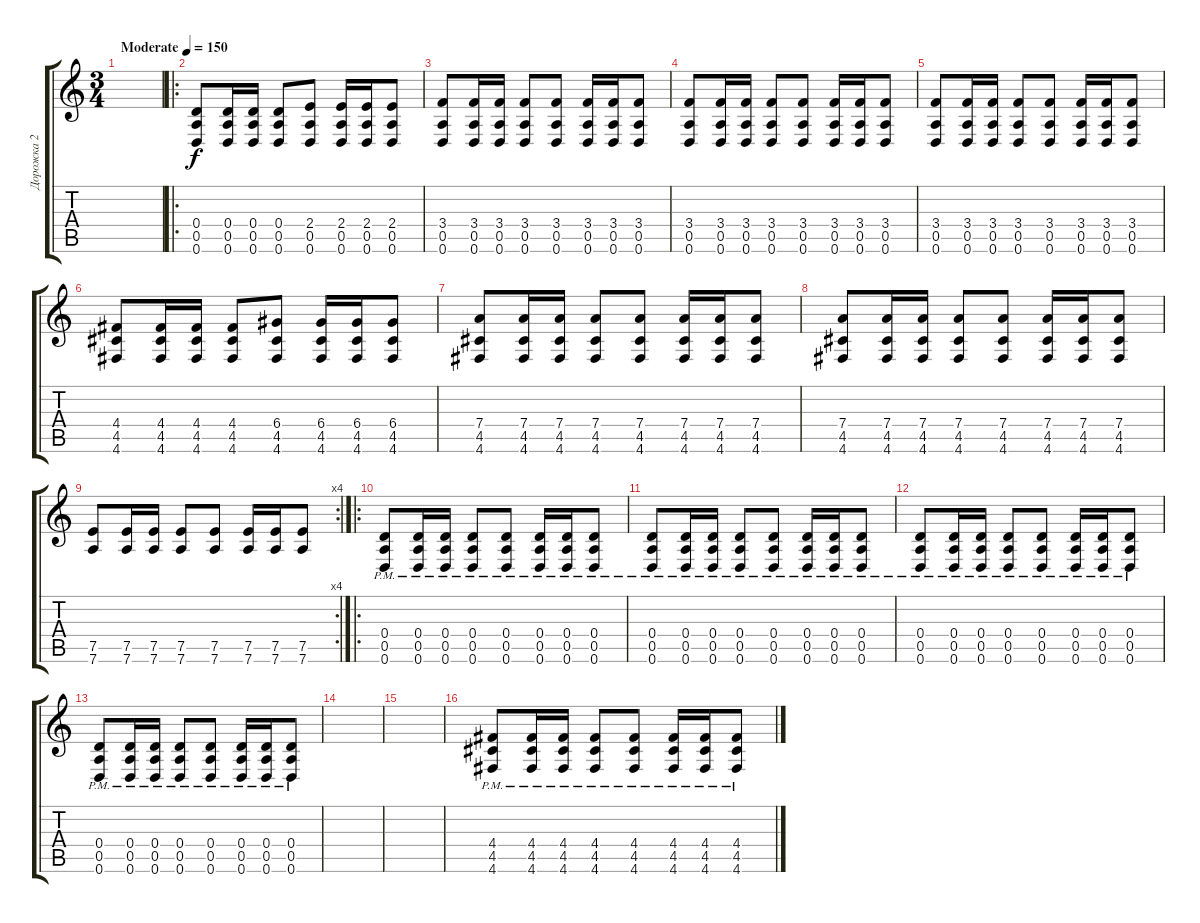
\track ("Дорожка 2" "Дорожка 2") {instrument distortionguitar}
\staff {score tabs}
\tuning (E4 B3 G3 D3 A2 D2) {hide}
\ts (3 4)
\tempo (150 "Moderate")
\clef g2
\ks c
|
\ro
(0.4 0.5 0.6).8 (0.4 0.5 0.6).16 (0.4 0.5 0.6).16 (0.4 0.5 0.6).8 (2.4 0.5 0.6).8 (2.4 0.5 0.6).16 (2.4 0.5 0.6).16 (2.4 0.5 0.6).8 |
(3.4 0.5 0.6).8 (3.4 0.5 0.6).16 (3.4 0.5 0.6).16 (3.4 0.5 0.6).8 (3.4 0.5 0.6).8 (3.4 0.5 0.6).16 (3.4 0.5 0.6).16 (3.4 0.5 0.6).8 |
(3.4 0.5 0.6).8 (3.4 0.5 0.6).16 (3.4 0.5 0.6).16 (3.4 0.5 0.6).8 (3.4 0.5 0.6).8 (3.4 0.5 0.6).16 (3.4 0.5 0.6).16 (3.4 0.5 0.6).8 |
(3.4 0.5 0.6).8 (3.4 0.5 0.6).16 (3.4 0.5 0.6).16 (3.4 0.5 0.6).8 (3.4 0.5 0.6).8 (3.4 0.5 0.6).16 (3.4 0.5 0.6).16 (3.4 0.5 0.6).8 |
(4.4 4.5 4.6).8 (4.4 4.5 4.6).16 (4.4 4.5 4.6).16 (4.4 4.5 4.6).8 (6.4 4.5 4.6).8 (6.4 4.5 4.6).16 (6.4 4.5 4.6).16 (6.4 4.5 4.6).8 |
(7.4 4.5 4.6).8 (7.4 4.5 4.6).16 (7.4 4.5 4.6).16 (7.4 4.5 4.6).8 (7.4 4.5 4.6).8 (7.4 4.5 4.6).16 (7.4 4.5 4.6).16 (7.4 4.5 4.6).8 |
(7.4 4.5 4.6).8 (7.4 4.5 4.6).16 (7.4 4.5 4.6).16 (7.4 4.5 4.6).8 (7.4 4.5 4.6).8 (7.4 4.5 4.6).16 (7.4 4.5 4.6).16 (7.4 4.5 4.6).8 |
\rc 4
(7.5 7.6).8 (7.5 7.6).16 (7.5 7.6).16 (7.5 7.6).8 (7.5 7.6).8 (7.5 7.6).16 (7.5 7.6).16 (7.5 7.6).8 |
\ro
(0.4{pm} 0.5{pm} 0.6{pm}).8 (0.4{pm} 0.5{pm} 0.6{pm}).16 (0.4{pm} 0.5{pm} 0.6{pm}).16 (0.4{pm} 0.5{pm} 0.6{pm}).8 (0.4{pm} 0.5{pm} 0.6{pm}).8 (0.4{pm} 0.5{pm} 0.6{pm}).16 (0.4{pm} 0.5{pm} 0.6{pm}).16 (0.4{pm} 0.5{pm} 0.6{pm}).8 |
(0.4{pm} 0.5{pm} 0.6{pm}).8 (0.4{pm} 0.5{pm} 0.6{pm}).16 (0.4{pm} 0.5{pm} 0.6{pm}).16 (0.4{pm} 0.5{pm} 0.6{pm}).8 (0.4{pm} 0.5{pm} 0.6{pm}).8 (0.4{pm} 0.5{pm} 0.6{pm}).16 (0.4{pm} 0.5{pm} 0.6{pm}).16 (0.4{pm} 0.5{pm} 0.6{pm}).8 |
(0.4{pm} 0.5{pm} 0.6{pm}).8 (0.4{pm} 0.5{pm} 0.6{pm}).16 (0.4{pm} 0.5{pm} 0.6{pm}).16 (0.4{pm} 0.5{pm} 0.6{pm}).8 (0.4{pm} 0.5{pm} 0.6{pm}).8 (0.4{pm} 0.5{pm} 0.6{pm}).16 (0.4{pm} 0.5{pm} 0.6{pm}).16 (0.4{pm} 0.5{pm} 0.6{pm}).8 |
(0.4{pm} 0.5{pm} 0.6{pm}).8 (0.4{pm} 0.5{pm} 0.6{pm}).16 (0.4{pm} 0.5{pm} 0.6{pm}).16 (0.4{pm} 0.5{pm} 0.6{pm}).8 (0.4{pm} 0.5{pm} 0.6{pm}).8 (0.4{pm} 0.5{pm} 0.6{pm}).16 (0.4{pm} 0.5{pm} 0.6{pm}).16 (0.4{pm} 0.5{pm} 0.6{pm}).8 |
|
|
(4.4{pm} 4.5{pm} 4.6{pm}).8 (4.4{pm} 4.5{pm} 4.6{pm}).16 (4.4{pm} 4.5{pm} 4.6{pm}).16 (4.4{pm} 4.5{pm} 4.6{pm}).8 (4.4{pm} 4.5{pm} 4.6{pm}).8 (4.4{pm} 4.5{pm} 4.6{pm}).16 (4.4{pm} 4.5{pm} 4.6{pm}).16 (4.4{pm} 4.5{pm} 4.6{pm}).8
